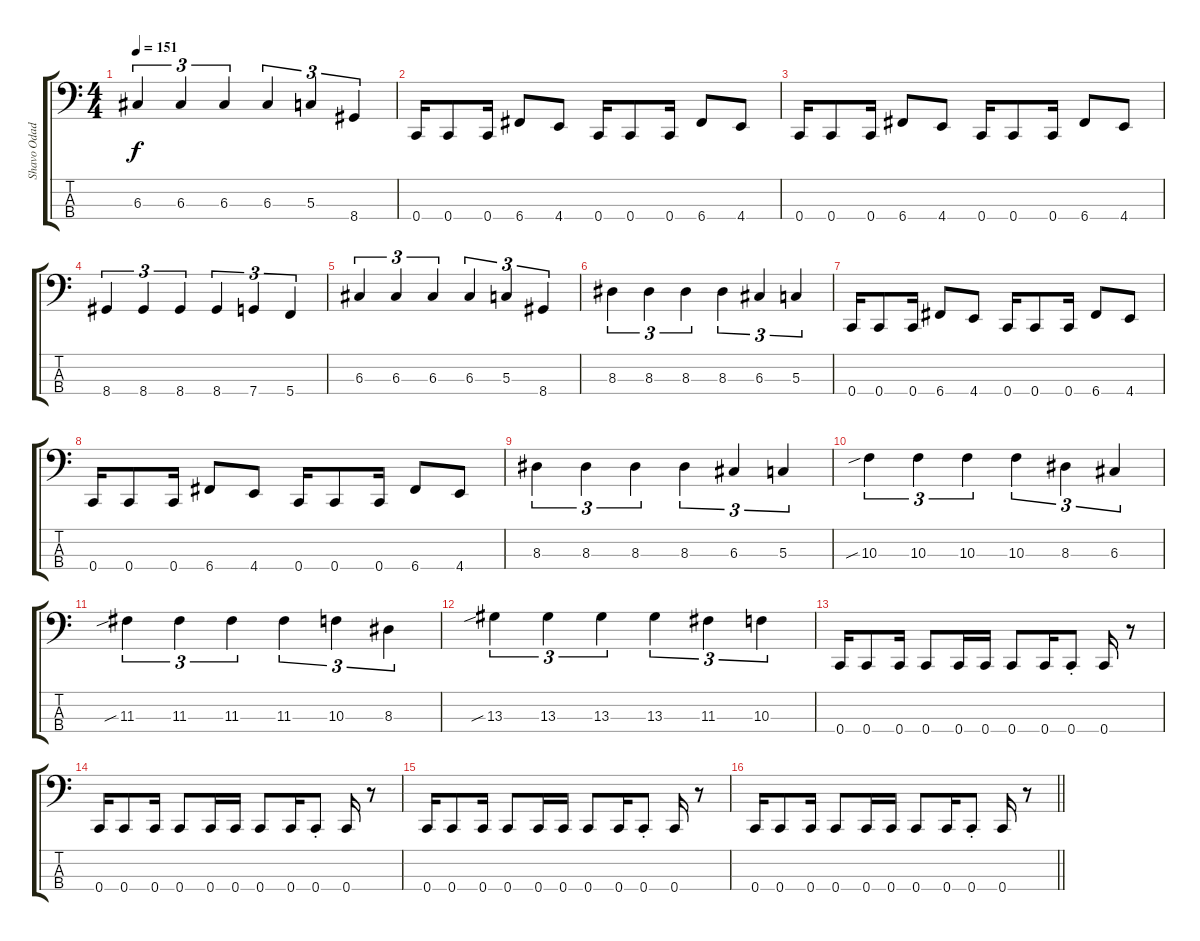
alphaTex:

\track ("Shavo Odadjian" "Shavo Odad") {instrument electricbasspick}
\staff {score tabs}
\tuning (F2 C2 G1 C1) {hide}
\ts (4 4)
\tempo 151
\clef f4
\ks c
6.3.4{tu (3 2) dy f} 6.3.4{tu (3 2)} 6.3.4{tu (3 2)} 6.3.4{tu (3 2)} 5.3.4{tu (3 2)} 8.4.4{tu (3 2)} |
0.4.16 0.4.8 0.4.16 6.4.8 4.4.8 0.4.16 0.4.8 0.4.16 6.4.8 4.4.8 |
0.4.16 0.4.8 0.4.16 6.4.8 4.4.8 0.4.16 0.4.8 0.4.16 6.4.8 4.4.8 |
8.4.4{tu (3 2)} 8.4.4{tu (3 2)} 8.4.4{tu (3 2)} 8.4.4{tu (3 2)} 7.4.4{tu (3 2)} 5.4.4{tu (3 2)} |
6.3.4{tu (3 2)} 6.3.4{tu (3 2)} 6.3.4{tu (3 2)} 6.3.4{tu (3 2)} 5.3.4{tu (3 2)} 8.4.4{tu (3 2)} |
8.3.4{tu (3 2)} 8.3.4{tu (3 2)} 8.3.4{tu (3 2)} 8.3.4{tu (3 2)} 6.3.4{tu (3 2)} 5.3.4{tu (3 2)} |
0.4.16 0.4.8 0.4.16 6.4.8 4.4.8 0.4.16 0.4.8 0.4.16 6.4.8 4.4.8 |
0.4.16 0.4.8 0.4.16 6.4.8 4.4.8 0.4.16 0.4.8 0.4.16 6.4.8 4.4.8 |
8.3.4{tu (3 2)} 8.3.4{tu (3 2)} 8.3.4{tu (3 2)} 8.3.4{tu (3 2)} 6.3.4{tu (3 2)} 5.3.4{tu (3 2)} |
10.3{sib}.4{tu (3 2)} 10.3.4{tu (3 2)} 10.3.4{tu (3 2)} 10.3.4{tu (3 2)} 8.3.4{tu (3 2)} 6.3.4{tu (3 2)} |
11.3{sib}.4{tu (3 2)} 11.3.4{tu (3 2)} 11.3.4{tu (3 2)} 11.3.4{tu (3 2)} 10.3.4{tu (3 2)} 8.3.4{tu (3 2)} |
13.3{sib}.4{tu (3 2)} 13.3.4{tu (3 2)} 13.3.4{tu (3 2)} 13.3.4{tu (3 2)} 11.3.4{tu (3 2)} 10.3.4{tu (3 2)} |
0.4.16 0.4.8 0.4.16 0.4.8 0.4.16 0.4.16 0.4.8 0.4.16 0.4{st}.8 0.4.16 r.8 |
0.4.16 0.4.8 0.4.16 0.4.8 0.4.16 0.4.16 0.4.8 0.4.16 0.4{st}.8 0.4.16 r.8 |
0.4.16 0.4.8 0.4.16 0.4.8 0.4.16 0.4.16 0.4.8 0.4.16 0.4{st}.8 0.4.16 r.8 |
\barLineRight lightlight
0.4.16 0.4.8 0.4.16 0.4.8 0.4.16 0.4.16 0.4.8 0.4.16 0.4{st}.8 0.4.16 r.8
